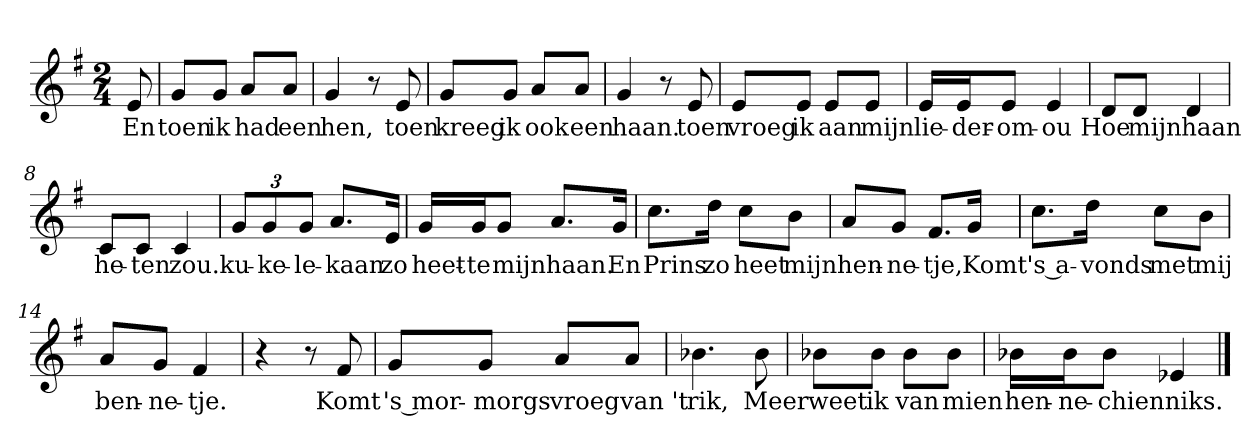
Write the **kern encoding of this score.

**kern	**text
*part1	*part1
*staff1	*staff1
*clefG2	*
*k[f#]	*
*G:	*
*M2/4	*
*MM120	*
=	=
8e	En
=1	=1
8g/L	toen
8g/J	ik
8a/L	had
8a/J	een
=2	=2
4g	hen,
8r	.
8e	toen
=3	=3
8g/L	kreeg
8g/J	ik
8a/L	ook
8a/J	een
=4	=4
4g	haan.
8r	.
8e	toen
=5	=5
8e/L	vroeg
8e/J	ik
8e/L	aan
8e/J	mijn
=6	=6
16e/LL	lie-
16e/J	-der-
8e/J	-om-
4e	-ou
=7	=7
8d/L	Hoe
8d/J	mijn
4d	haan
=8	=8
8c/L	he-
8c/J	-ten
4c	zou.
=9	=9
12g/L	ku-
12g/	-ke-
12g/J	-le-
8.a/L	-kaan
16e/Jk	zo
=10	=10
16g/LL	heet-
16g/J	-te
8g/J	mijn
8.a/L	haan.
16g/Jk	En
=11	=11
8.cc\L	Prins
16dd\Jk	zo
8cc\L	heet
8b\J	mijn
=12	=12
8a/L	hen-
8g/J	-ne-
8.f#/L	-tje,
16g/Jk	Komt
=13	=13
8.cc\L	's a-
16dd\Jk	-vonds
8cc\L	met
8b\J	mij
=14	=14
8a/L	ben-
8g/J	-ne-
4f#	-tje.
=15	=15
4r	.
8r	.
8f#	Komt
=16	=16
8g/L	's mor-
8g/J	-morgs
8a/L	vroeg
8a/J	van 't
=17	=17
4.b-X	rik,
8b-	Meer
=18	=18
8b-X\L	weet
8b-\J	ik
8b-\L	van
8b-\J	mien
=19	=19
16b-X\LL	hen-
16b-\J	-ne-
8b-\J	-chien
4e-X	niks.
==	==
*-	*-
